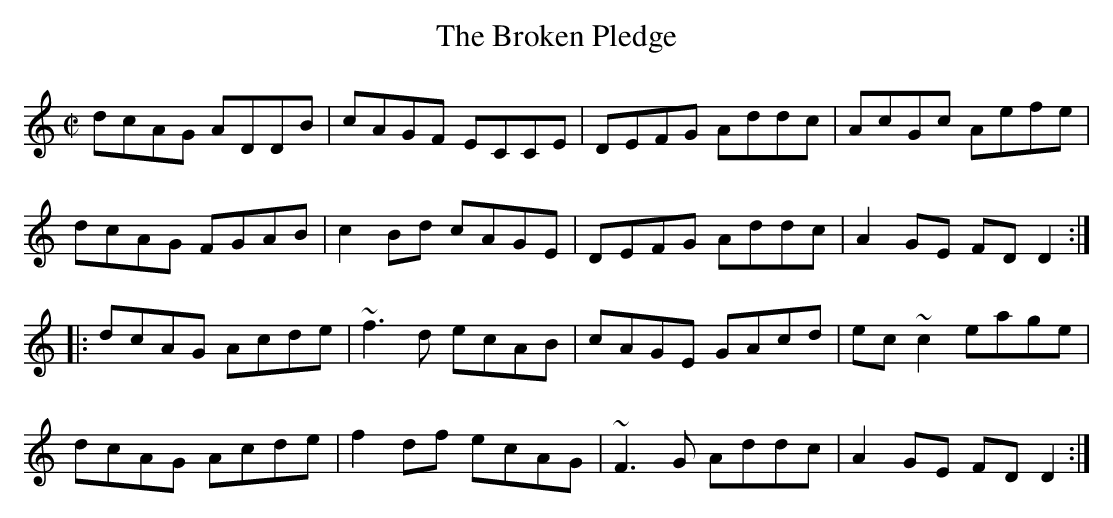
X:1
T:Broken Pledge, The
M:C|
L:1/8
K:DDor
dcAG ADDB|cAGF ECCE|DEFG Addc|AcGc Aefe|!
dcAG FGAB|c2Bd cAGE|DEFG Addc|A2GE FDD2:|!
|:dcAG Acde|~f3d ecAB|cAGE GAcd|ec~c2 eage|!
dcAG Acde|f2df ecAG|~F3G Addc|A2GE FDD2:|]!
